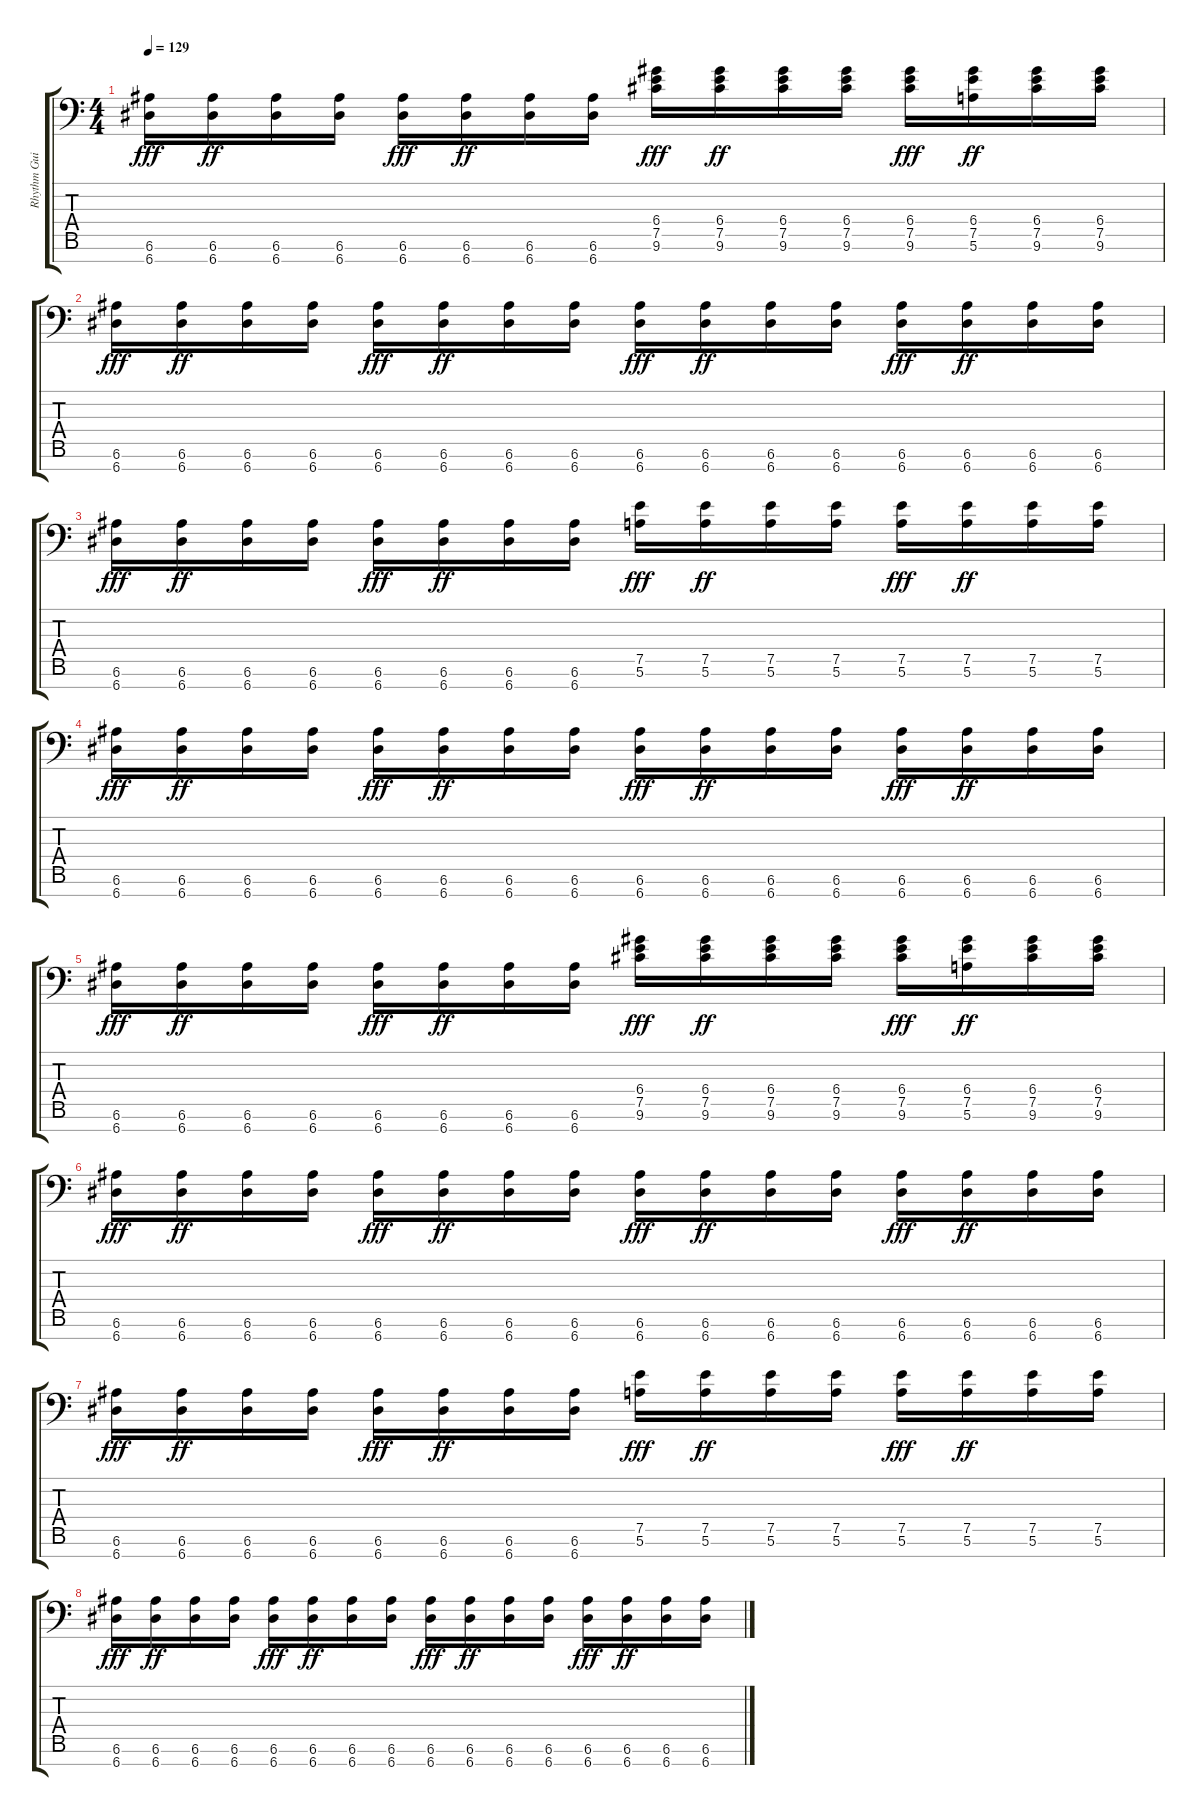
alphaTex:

\track ("Rhythm Guitar 1" "Rhythm Gui") {instrument distortionguitar}
\staff {score tabs}
\tuning (E4 B3 G3 D3 A2 E2 A1) {hide}
\ts (4 4)
\tempo 129
\clef f4
\ks c
(6.6 6.7).16{dy fff} (6.6 6.7).16{dy ff} (6.6 6.7).16 (6.6 6.7).16 (6.6 6.7).16{dy fff} (6.6 6.7).16{dy ff} (6.6 6.7).16 (6.6 6.7).16 (6.4 7.5 9.6).16{dy fff} (6.4 7.5 9.6).16{dy ff} (6.4 7.5 9.6).16 (6.4 7.5 9.6).16 (6.4 7.5 9.6).16{dy fff} (6.4 7.5 5.6).16{dy ff} (6.4 7.5 9.6).16 (6.4 7.5 9.6).16 |
(6.6 6.7).16{dy fff} (6.6 6.7).16{dy ff} (6.6 6.7).16 (6.6 6.7).16 (6.6 6.7).16{dy fff} (6.6 6.7).16{dy ff} (6.6 6.7).16 (6.6 6.7).16 (6.6 6.7).16{dy fff} (6.6 6.7).16{dy ff} (6.6 6.7).16 (6.6 6.7).16 (6.6 6.7).16{dy fff} (6.6 6.7).16{dy ff} (6.6 6.7).16 (6.6 6.7).16 |
(6.6 6.7).16{dy fff} (6.6 6.7).16{dy ff} (6.6 6.7).16 (6.6 6.7).16 (6.6 6.7).16{dy fff} (6.6 6.7).16{dy ff} (6.6 6.7).16 (6.6 6.7).16 (7.5 5.6).16{dy fff} (7.5 5.6).16{dy ff} (7.5 5.6).16 (7.5 5.6).16 (7.5 5.6).16{dy fff} (7.5 5.6).16{dy ff} (7.5 5.6).16 (7.5 5.6).16 |
(6.6 6.7).16{dy fff} (6.6 6.7).16{dy ff} (6.6 6.7).16 (6.6 6.7).16 (6.6 6.7).16{dy fff} (6.6 6.7).16{dy ff} (6.6 6.7).16 (6.6 6.7).16 (6.6 6.7).16{dy fff} (6.6 6.7).16{dy ff} (6.6 6.7).16 (6.6 6.7).16 (6.6 6.7).16{dy fff} (6.6 6.7).16{dy ff} (6.6 6.7).16 (6.6 6.7).16 |
(6.6 6.7).16{dy fff} (6.6 6.7).16{dy ff} (6.6 6.7).16 (6.6 6.7).16 (6.6 6.7).16{dy fff} (6.6 6.7).16{dy ff} (6.6 6.7).16 (6.6 6.7).16 (6.4 7.5 9.6).16{dy fff} (6.4 7.5 9.6).16{dy ff} (6.4 7.5 9.6).16 (6.4 7.5 9.6).16 (6.4 7.5 9.6).16{dy fff} (6.4 7.5 5.6).16{dy ff} (6.4 7.5 9.6).16 (6.4 7.5 9.6).16 |
(6.6 6.7).16{dy fff} (6.6 6.7).16{dy ff} (6.6 6.7).16 (6.6 6.7).16 (6.6 6.7).16{dy fff} (6.6 6.7).16{dy ff} (6.6 6.7).16 (6.6 6.7).16 (6.6 6.7).16{dy fff} (6.6 6.7).16{dy ff} (6.6 6.7).16 (6.6 6.7).16 (6.6 6.7).16{dy fff} (6.6 6.7).16{dy ff} (6.6 6.7).16 (6.6 6.7).16 |
(6.6 6.7).16{dy fff} (6.6 6.7).16{dy ff} (6.6 6.7).16 (6.6 6.7).16 (6.6 6.7).16{dy fff} (6.6 6.7).16{dy ff} (6.6 6.7).16 (6.6 6.7).16 (7.5 5.6).16{dy fff} (7.5 5.6).16{dy ff} (7.5 5.6).16 (7.5 5.6).16 (7.5 5.6).16{dy fff} (7.5 5.6).16{dy ff} (7.5 5.6).16 (7.5 5.6).16 |
(6.6 6.7).16{dy fff} (6.6 6.7).16{dy ff} (6.6 6.7).16 (6.6 6.7).16 (6.6 6.7).16{dy fff} (6.6 6.7).16{dy ff} (6.6 6.7).16 (6.6 6.7).16 (6.6 6.7).16{dy fff} (6.6 6.7).16{dy ff} (6.6 6.7).16 (6.6 6.7).16 (6.6 6.7).16{dy fff} (6.6 6.7).16{dy ff} (6.6 6.7).16 (6.6 6.7).16
